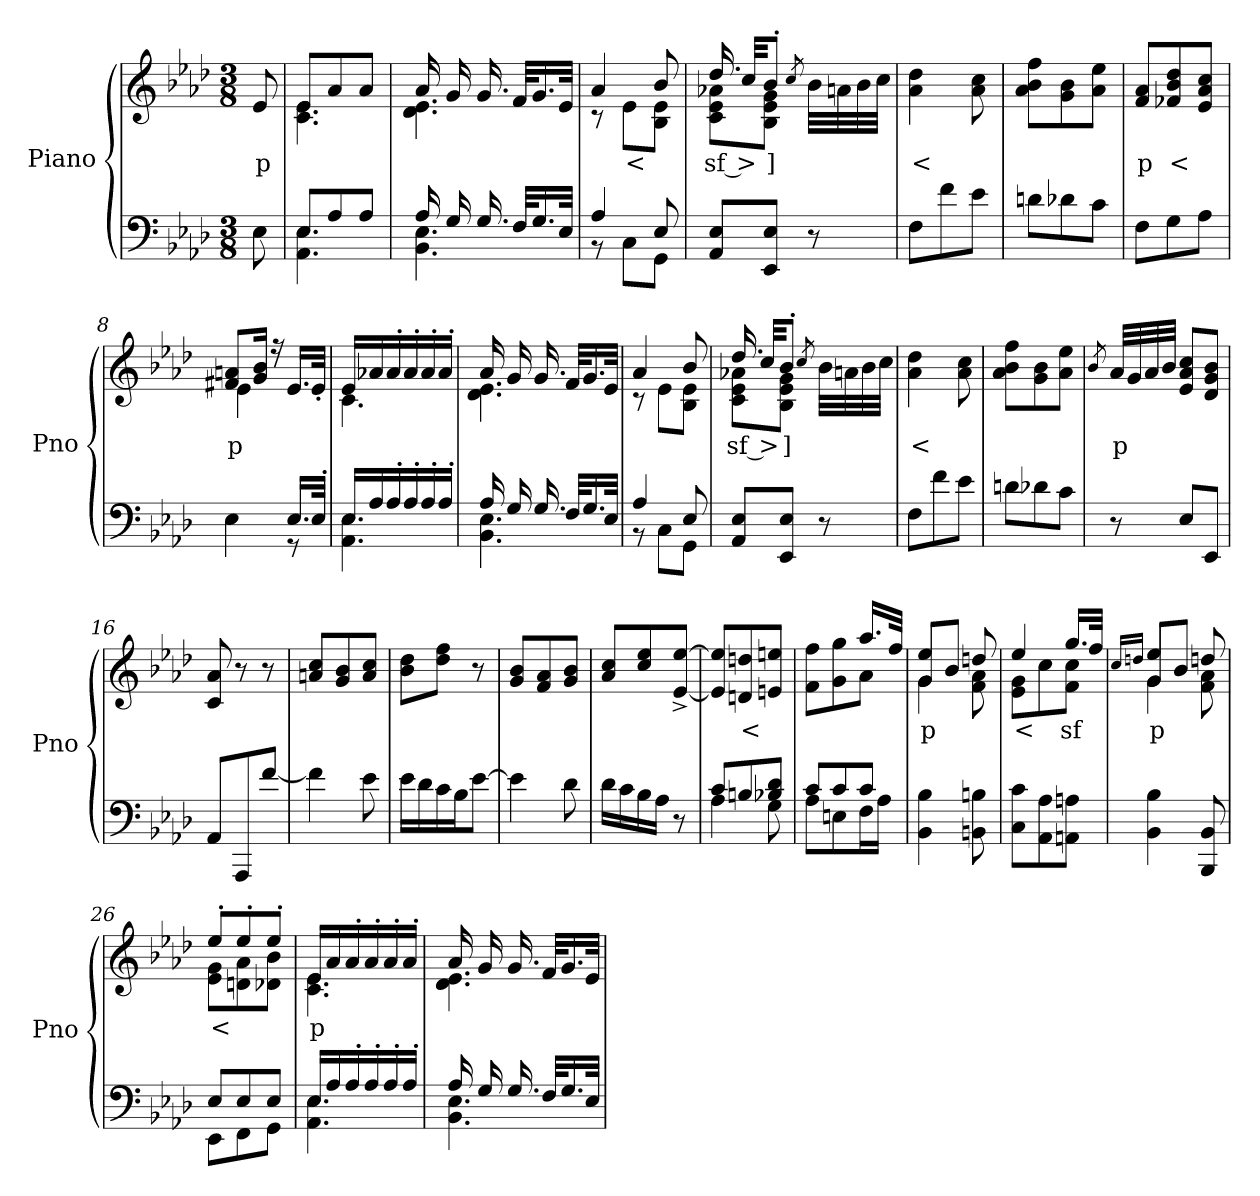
**kern	**kern	**text
*part2	*part1	*part1
*staff2	*staff1	*staff1
*I"Piano	*I"Piano	*
*I'Pno	*I'Pno	*
*clefF4	*clefG2	*
*k[b-e-a-d-]	*k[b-e-a-d-]	*
*A-:	*A-:	*
*M3/8	*M3/8	*
=	=	=
!	!	!LO:LY:b
8E-\	8e-/	p
=1	=1	=1
*^	*^	*
8E-/L	4.AA-\ 4.E-\	8e-/L	4.c\ 4.e-\	.
8A-/	.	8a-/	.	.
8A-/J	.	8a-/J	.	.
=2	=2	=2	=2	=2
16A-/	4.BB-\ 4.E-\	16a-/	4.d-\ 4.e-\	.
16G/	.	16g/	.	.
16.G/	.	16.g/	.	.
32F/KLL	.	32f/KLL	.	.
16.G/	.	16.g/	.	.
32E-/JJk	.	32e-/JJk	.	.
=3	=3	=3	=3	=3
4A-/	8r	4a-/	8r	.
!	!	!	!	!LO:LY:b
.	8C\L	.	8e-\L	<
8E-/	8GG\J	8b-/	8B-\ 8e-\J	.
=4	=4	=4	=4	=4
!	!	!	!	!LO:LY:b
*v	*v	*	*	*
8AA-/ 8E-/L	16.dd-/	8c\ 8e-\ 8a-X\L	sf >
.	32cc/KKL	.	.
!	!	!	!LO:LY:b
8EE-/ 8E-/J	8b-'/J	8B-\ 8e-\ 8g\J	]
.	8qcc/	.	.
8r	32b-\LLL	8ryy	.
.	32an\	.	.
.	32b-\	.	.
.	32cc\JJJ	.	.
*	*v	*v	*
=5	=5	=5
!	!	!LO:LY:b
8F\L	4a-\ 4dd-\	<
8f\	.	.
8e-\J	8a-\ 8cc\	.
=6	=6	=6
8dn\L	8a-\ 8b-\ 8ff\L	.
8d-X\	8g\ 8b-\	.
8c\J	8a-\ 8ee-\J	.
=7	=7	=7
!	!	!LO:LY:b
8F\L	8f/ 8a-/L	p
!	!	!LO:LY:b
8G\	8f-X/ 8b-/ 8dd-/	<
8A-\J	8e-/ 8a-/ 8cc/J	.
!!LO:LB:g=z
=8	=8	=8
*^	*^	*
!	!	!	!	!LO:LY:b
4ryy	4E-\	8f#X/ 8an/L	4e-\	p
.	.	16g/ 16b-/Jk	.	.
.	.	16r	.	.
16.E-/LL	8r	16.e-/LL	8ryy	.
32E-'/JJk	.	32e-'/JJk	.	.
=9	=9	=9	=9	=9
16E-/LL	4.AA-\ 4.E-\	16e-/LL	4.c\	.
16A-/	.	16a-X/	.	.
16A-'/	.	16a-'/	.	.
16A-'/	.	16a-'/	.	.
16A-'/	.	16a-'/	.	.
16A-'/JJ	.	16a-'/JJ	.	.
=10	=10	=10	=10	=10
16A-/	4.BB-\ 4.E-\	16a-/	4.d-\ 4.e-\	.
16G/	.	16g/	.	.
16.G/	.	16.g/	.	.
32F/KLL	.	32f/KLL	.	.
16.G/	.	16.g/	.	.
32E-/JJk	.	32e-/JJk	.	.
=11	=11	=11	=11	=11
4A-/	8r	4a-/	8r	.
.	8C\L	.	8e-\L	.
8E-/	8GG\J	8b-/	8B-\ 8e-\J	.
=12	=12	=12	=12	=12
!	!	!	!	!LO:LY:b
*v	*v	*	*	*
8AA-/ 8E-/L	16.dd-/	8c\ 8e-\ 8a-X\L	sf >
.	32cc/KKL	.	.
!	!	!	!LO:LY:b
8EE-/ 8E-/J	8b-'/J	8B-\ 8e-\ 8g\J	]
.	8qcc/	.	.
8r	32b-\LLL	8ryy	.
.	32an\	.	.
.	32b-\	.	.
.	32cc\JJJ	.	.
*	*v	*v	*
=13	=13	=13
!	!	!LO:LY:b
8F\L	4a-\ 4dd-\	<
8f\	.	.
8e-\J	8a-\ 8cc\	.
=14	=14	=14
8dn\L	8a-\ 8b-\ 8ff\L	.
8d-X\	8g\ 8b-\	.
8c\J	8a-\ 8ee-\J	.
!!LO:LB:g=z
=15	=15	=15
.	8qb-/	.
!	!	!LO:LY:b
8r	32a-/LLL	p
.	32g/	.
.	32a-/	.
.	32b-/JJJ	.
8E-/L	8e-/ 8a-/ 8cc/L	.
8EE-/J	8d-/ 8g/ 8b-/J	.
=16	=16	=16
8AA-/L	8c/ 8a-/	.
8AAA-/	8r	.
[8f/J	8r	.
=17	=17	=17
4f\]	8an/ 8cc/L	.
.	8g/ 8b-/	.
8e-\	8a/ 8cc/J	.
=18	=18	=18
16e-\LL	8b-\ 8dd-\L	.
16d-\	.	.
16c\	8dd-\ 8ff\J	.
16B-\J	.	.
[8e-\J	8r	.
=19	=19	=19
4e-\]	8g/ 8b-/L	.
.	8f/ 8a-/	.
8d-\	8g/ 8b-/J	.
=20	=20	=20
16d-\LL	8a-/ 8cc/L	.
16c\	.	.
16B-\	8cc/ 8ee-/	.
16A-\JJ	.	.
8r	[8e-/^ [8ee-/^J	.
=21	=21	=21
*^	*	*
8c/L	4A-\	8e-/] 8ee-/]L	.
!	!	!	!LO:LY:b
8Bn/	.	8dn/ 8ddn/	<
8B-X/ 8d-/J	8G\	8en/ 8een/J	.
=22	=22	=22	=22
*	*	*^	*
8c/L	8A-\L	4ryy	8f\ 8ff\L	.
8c/	8En\	.	8g\ 8gg\	.
8c/J	16F\L	16.aa-/LL	8a-\J	.
.	16A-\JJ	.	.	.
.	.	32ff/JJk	.	.
*v	*v	*	*	*
=23	=23	=23	=23
*	*	*^	*
!	!	!	!	!LO:LY:b
4BB-\ 4B-\	4ee-/	4g\	8g/L	p
.	.	.	8b-/J	.
8BBn\ 8Bn\	8ddn/	8f\ 8a-\	8ryy	.
!!LO:LB:g=z
=24	=24	=24	=24	=24
!	!	!	!	!LO:LY:b
*	*	*v	*v	*
8C\ 8c\L	4ee-/	8e-\ 8g\L	<
8AA-\ 8A-\	.	8cc\	.
!	!	!	!LO:LY:b
8AAn\ 8An\J	16.gg/LL	8f\ 8cc\J	sf
.	32ff/JJk	.	.
=25	=25	=25	=25
*	*	*^	*
.	.	.	16qcc/LL	.
.	.	.	16qddn/JJ	.
!	!	!	!	!LO:LY:b
4BB-\ 4B-\	4ee-/	4g\	8g/L	p
.	.	.	8b-/J	.
8BBB-/ 8BB-/	8dd/	8f\ 8a-\	8ryy	.
=26	=26	=26	=26	=26
*^	*	*	*	*
!	!	!	!	!	!LO:LY:b
*	*	*	*v	*v	*
8E-/L	8EE-\L	8ee-'/L	8e-\ 8g\L	<
8E-/	8FF\	8ee-'/	8dn\ 8a-\	.
8E-/J	8GG\J	8ee-'/J	8d-X\ 8b-\J	.
=27	=27	=27	=27	=27
!	!	!	!	!LO:LY:b
16E-/LL	4.AA-\ 4.E-\	16e-/LL	4.c\ 4.e-\	p
16A-/	.	16a-/	.	.
16A-'/	.	16a-'/	.	.
16A-'/	.	16a-'/	.	.
16A-'/	.	16a-'/	.	.
16A-'/JJ	.	16a-'/JJ	.	.
=28	=28	=28	=28	=28
16A-/	4.BB-\ 4.E-\	16a-/	4.d-\ 4.e-\	.
16G/	.	16g/	.	.
16.G/	.	16.g/	.	.
32F/KLL	.	32f/KLL	.	.
16.G/	.	16.g/	.	.
32E-/JJk	.	32e-/JJk	.	.
*v	*v	*	*	*
*	*v	*v	*
=	=	=
*-	*-	*-
